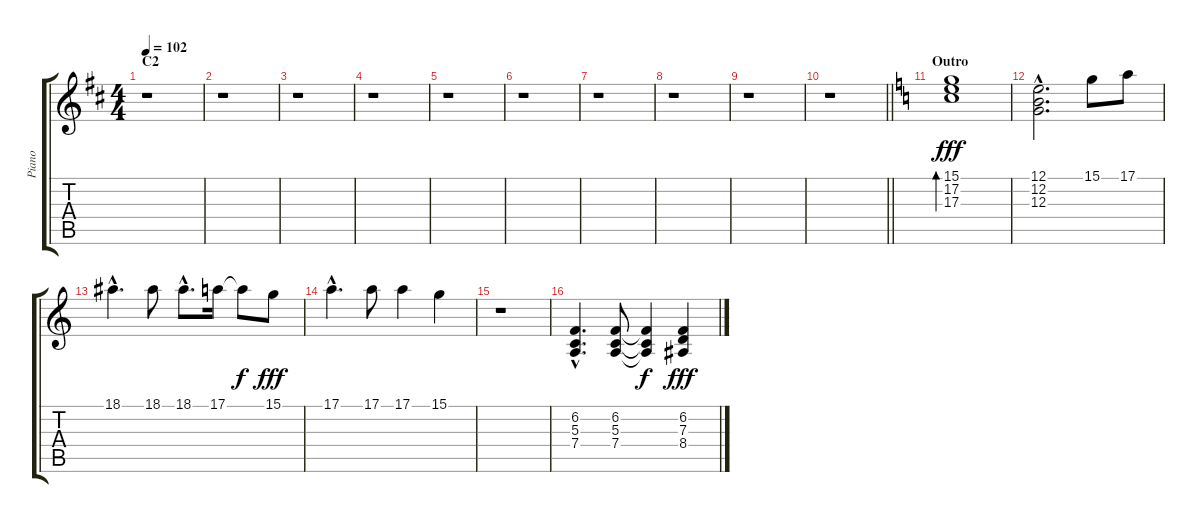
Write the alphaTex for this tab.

\track ("Piano" "Piano") {instrument acousticgrandpiano}
\staff {score tabs}
\tuning (E4 B3 G3 D3 A2 E2) {hide}
\ts (4 4)
\section ("" "C2")
\tempo 102
\clef g2
\ks d
r.1{dy fff} |
r.1 |
r.1 |
r.1 |
r.1 |
r.1 |
r.1 |
r.1 |
r.1 |
\barLineRight lightlight
r.1 |
\section ("" "Outro")
\ks c
(15.1 17.2 17.3).1{bd 480} |
(12.1{hac} 12.2{hac} 12.3{hac}).2{d} 15.1.8 17.1.8 |
18.1{hac}.4{d} 18.1.8 18.1{hac}.8{d} 17.1.16 17.1{t}.8{dy f} 15.1.8{dy fff} |
17.1{hac}.4{d} 17.1.8 17.1.4 15.1.4 |
r.1 |
(6.2{hac} 5.3{hac} 7.4{hac}).4{d} (6.2 5.3 7.4).8 (6.2{t} 5.3{t} 7.4{t}).4{dy f} (6.2 7.3 8.4).4{dy fff}
